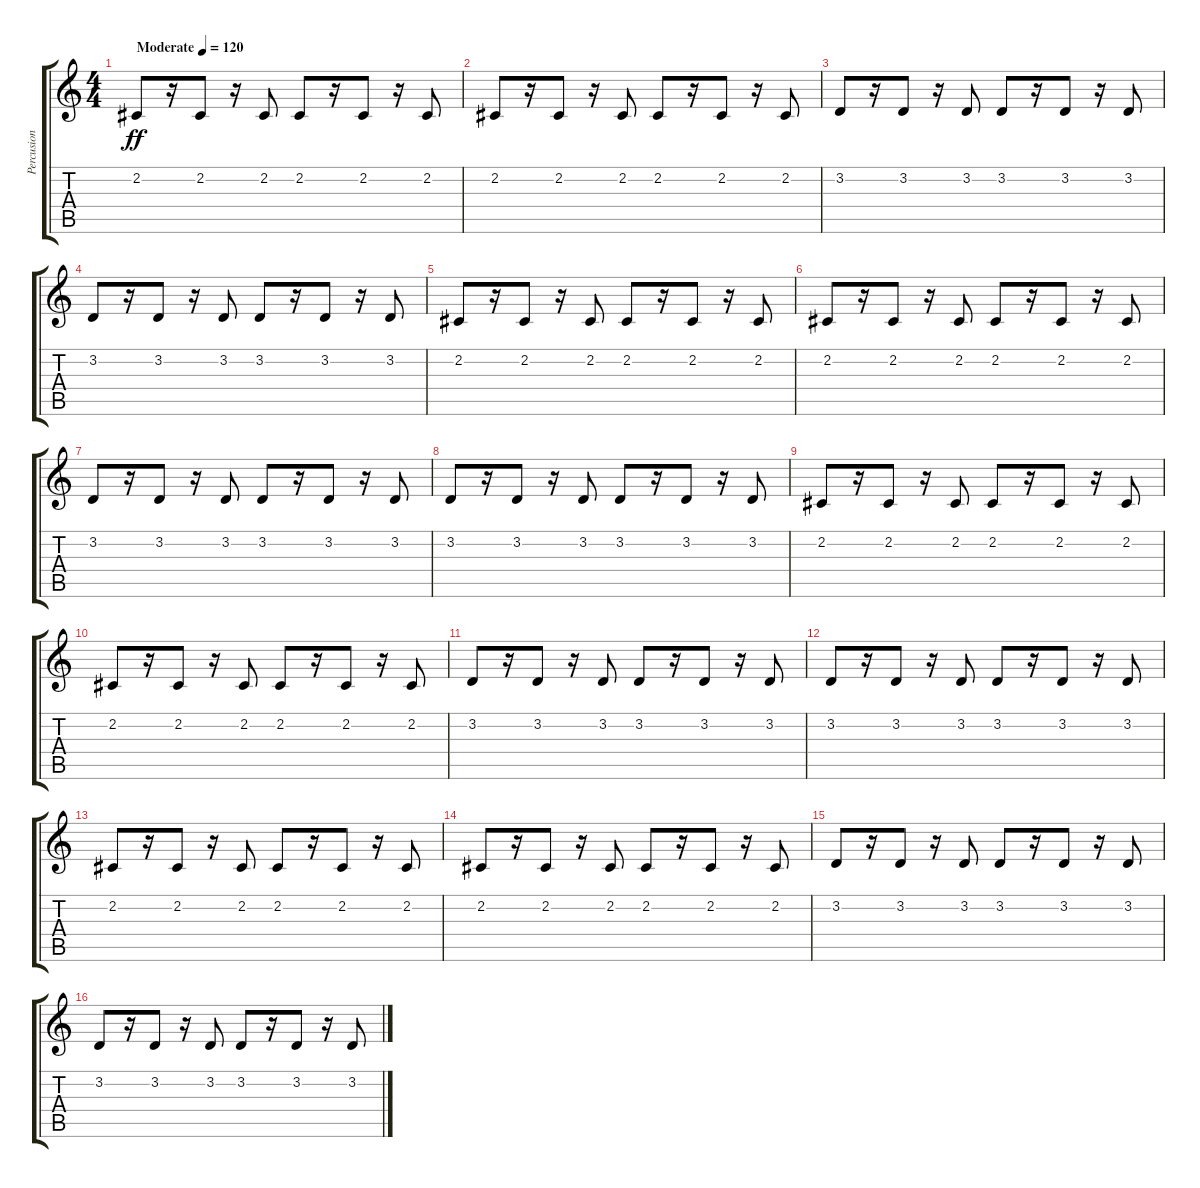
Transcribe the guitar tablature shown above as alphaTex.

\track ("Percusion" "Percusion") {instrument melodictom}
\staff {score tabs}
\tuning (E4 B3 G3 D3 A2 E2) {hide}
\ts (4 4)
\tempo (120 "Moderate")
\clef g2
\ks c
2.2.8{dy ff instrument melodictom} r.16 2.2.8 r.16 2.2.8 2.2.8 r.16 2.2.8 r.16 2.2.8 |
2.2.8 r.16 2.2.8 r.16 2.2.8 2.2.8 r.16 2.2.8 r.16 2.2.8 |
3.2.8 r.16 3.2.8 r.16 3.2.8 3.2.8 r.16 3.2.8 r.16 3.2.8 |
3.2.8 r.16 3.2.8 r.16 3.2.8 3.2.8 r.16 3.2.8 r.16 3.2.8 |
2.2.8 r.16 2.2.8 r.16 2.2.8 2.2.8 r.16 2.2.8 r.16 2.2.8 |
2.2.8 r.16 2.2.8 r.16 2.2.8 2.2.8 r.16 2.2.8 r.16 2.2.8 |
3.2.8 r.16 3.2.8 r.16 3.2.8 3.2.8 r.16 3.2.8 r.16 3.2.8 |
3.2.8 r.16 3.2.8 r.16 3.2.8 3.2.8 r.16 3.2.8 r.16 3.2.8 |
2.2.8 r.16 2.2.8 r.16 2.2.8 2.2.8 r.16 2.2.8 r.16 2.2.8 |
2.2.8 r.16 2.2.8 r.16 2.2.8 2.2.8 r.16 2.2.8 r.16 2.2.8 |
3.2.8 r.16 3.2.8 r.16 3.2.8 3.2.8 r.16 3.2.8 r.16 3.2.8 |
3.2.8 r.16 3.2.8 r.16 3.2.8 3.2.8 r.16 3.2.8 r.16 3.2.8 |
2.2.8 r.16 2.2.8 r.16 2.2.8 2.2.8 r.16 2.2.8 r.16 2.2.8 |
2.2.8 r.16 2.2.8 r.16 2.2.8 2.2.8 r.16 2.2.8 r.16 2.2.8 |
3.2.8 r.16 3.2.8 r.16 3.2.8 3.2.8 r.16 3.2.8 r.16 3.2.8 |
3.2.8 r.16 3.2.8 r.16 3.2.8 3.2.8 r.16 3.2.8 r.16 3.2.8
